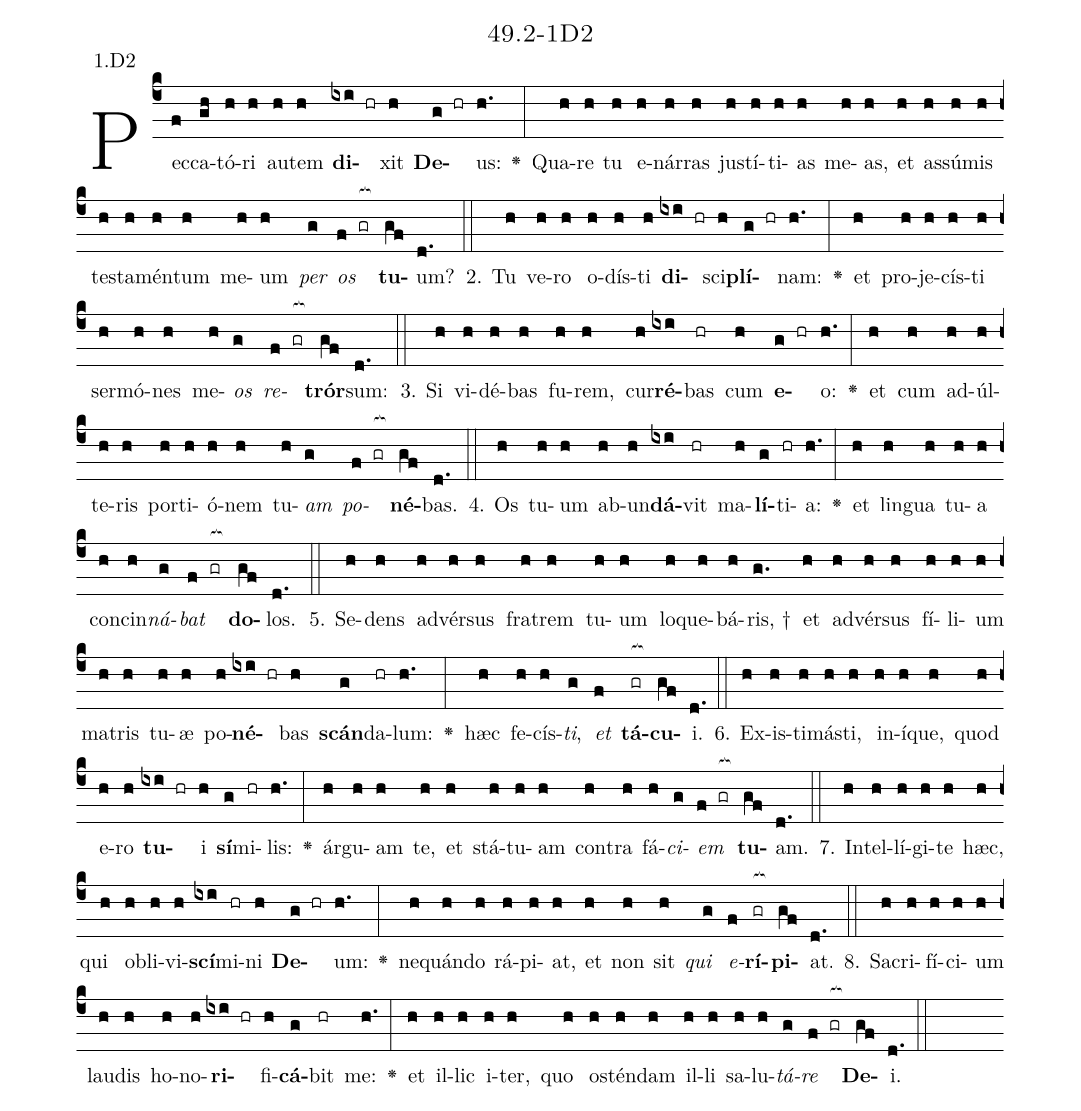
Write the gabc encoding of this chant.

name: 49.2-1D2;
annotation: 1.D2;
%%
(c4)Pec(f)ca(gh)tó(h)ri(h) au(h)tem(h) <b>di</b>(ixi hr)xit(h) <b>De</b>(g hr)us:(h.) <v>\greheightstar</v>(:) Qua(h)re(h) tu(h) e(h)nár(h)ras(h) jus(h)tí(h)ti(h)as(h) me(h)as,(h) et(h) as(h)sú(h)mis(h) tes(h)ta(h)mén(h)tum(h) me(h)um(h) <i>per</i>(g) <i>os</i>(f gr[ocb:1{]) <b>tu</b>(gf[ocb:0}])um?(d.) (::)
2. Tu(h) ve(h)ro(h) o(h)dís(h)ti(h) <b>di</b>(ixi hr)sci(h)<b>plí</b>(g hr)nam:(h.) <v>\greheightstar</v>(:) et(h) pro(h)je(h)cís(h)ti(h) ser(h)mó(h)nes(h) me(h)<i>os</i>(g) <i>re</i>(f gr[ocb:1{])<b>trór</b>(gf[ocb:0}])sum:(d.) (::)
3. Si(h) vi(h)dé(h)bas(h) fu(h)rem,(h) cur(h)<b>ré</b>(ixi)bas(hr) cum(h) <b>e</b>(g hr)o:(h.) <v>\greheightstar</v>(:) et(h) cum(h) ad(h)úl(h)te(h)ris(h) por(h)ti(h)ó(h)nem(h) tu(h)<i>am</i>(g) <i>po</i>(f gr[ocb:1{])<b>né</b>(gf[ocb:0}])bas.(d.) (::)
4. Os(h) tu(h)um(h) ab(h)un(h)<b>dá</b>(ixi)vit(hr) ma(h)<b>lí</b>(g)ti(hr)a:(h.) <v>\greheightstar</v>(:) et(h) lin(h)gua(h) tu(h)a(h) con(h)cin(h)<i>ná</i>(g)<i>bat</i>(f gr[ocb:1{]) <b>do</b>(gf[ocb:0}])los.(d.) (::)
5. Se(h)dens(h) ad(h)vér(h)sus(h) fra(h)trem(h) tu(h)um(h) lo(h)que(h)bá(h)ris, †(g.) et(h) ad(h)vér(h)sus(h) fí(h)li(h)um(h) ma(h)tris(h) tu(h)æ(h) po(h)<b>né</b>(ixi hr)bas(h) <b>scán</b>(g)da(hr)lum:(h.) <v>\greheightstar</v>(:) hæc(h) fe(h)cís(h)<i>ti</i>,(g) <i>et</i>(f) <b>tá</b>(gr[ocb:1{])<b>cu</b>(gf[ocb:0}])i.(d.) (::)
6. Ex(h)is(h)ti(h)más(h)ti,(h) in(h)í(h)que,(h) quod(h) e(h)ro(h) <b>tu</b>(ixi hr)i(h) <b>sí</b>(g)mi(hr)lis:(h.) <v>\greheightstar</v>(:) ár(h)gu(h)am(h) te,(h) et(h) stá(h)tu(h)am(h) con(h)tra(h) fá(h)<i>ci</i>(g)<i>em</i>(f gr[ocb:1{]) <b>tu</b>(gf[ocb:0}])am.(d.) (::)
7. In(h)tel(h)lí(h)gi(h)te(h) hæc,(h) qui(h) ob(h)li(h)vi(h)<b>scí</b>(ixi)mi(hr)ni(h) <b>De</b>(g hr)um:(h.) <v>\greheightstar</v>(:) ne(h)quán(h)do(h) rá(h)pi(h)at,(h) et(h) non(h) sit(h) <i>qui</i>(g) <i>e</i>(f)<b>rí</b>(gr[ocb:1{])<b>pi</b>(gf[ocb:0}])at.(d.) (::)
8. Sa(h)cri(h)fí(h)ci(h)um(h) lau(h)dis(h) ho(h)no(h)<b>ri</b>(ixi hr)fi(h)<b>cá</b>(g)bit(hr) me:(h.) <v>\greheightstar</v>(:) et(h) il(h)lic(h) i(h)ter,(h) quo(h) os(h)tén(h)dam(h) il(h)li(h) sa(h)lu(h)<i>tá</i>(g)<i>re</i>(f gr[ocb:1{]) <b>De</b>(gf[ocb:0}])i.(d.) (::)
